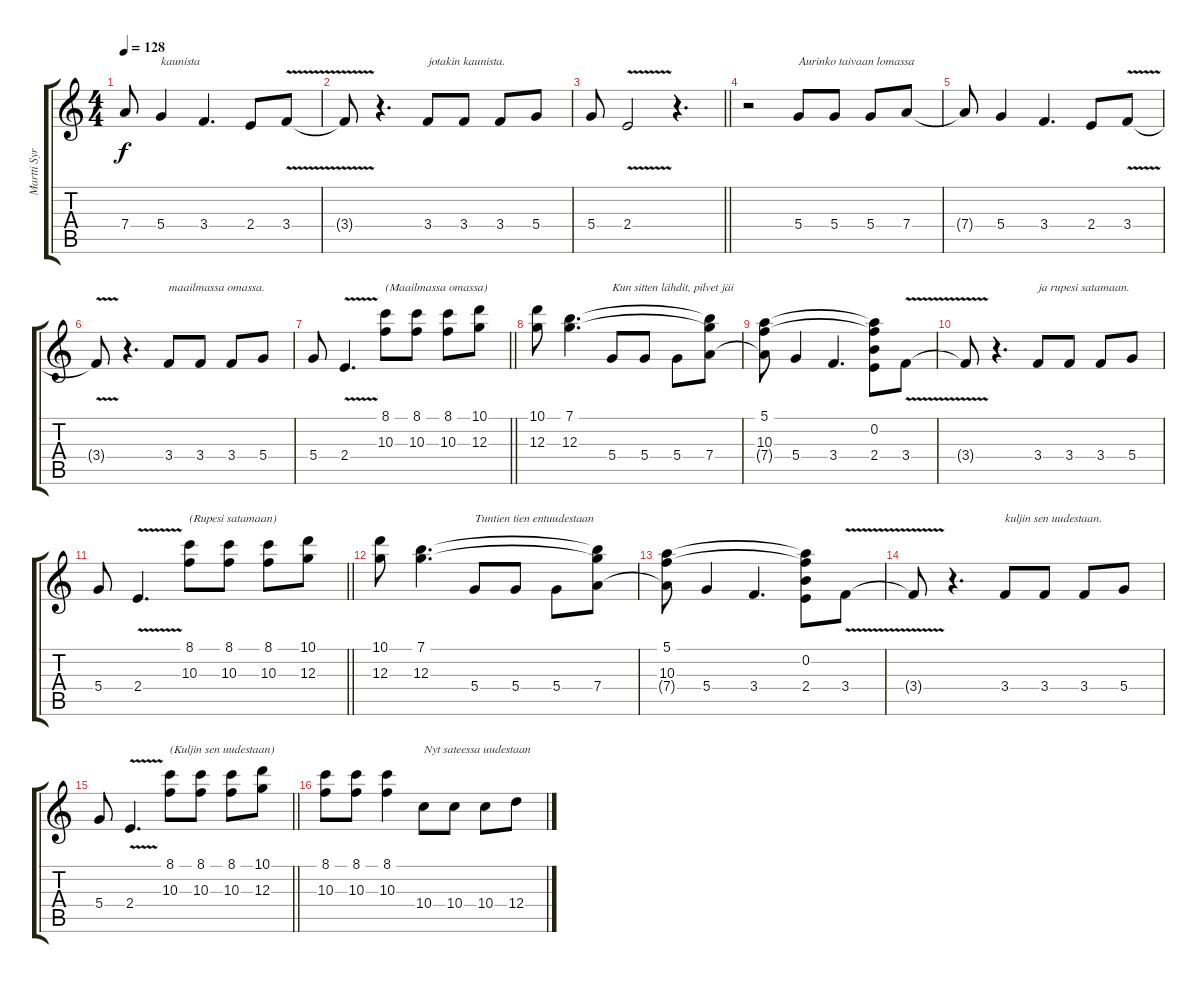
\track ("Martti Syrjä" "Martti Syr") {instrument overdrivenguitar}
\staff {score tabs}
\tuning (E4 B3 G3 D3 A2 E2) {hide}
\ts (4 4)
\tempo 128
\clef g2
\ks c
7.4{t}.8{dy f} 5.4.4{txt "kaunista"} 3.4.4{d} 2.4.8 3.4{v}.8 |
3.4{t}.8 r.4{d} 3.4.8{txt "jotakin kaunista."} 3.4.8 3.4.8 5.4.8 |
\barLineRight lightlight
5.4.8 2.4{v}.2 r.4{d} |
r.2 5.4.8{txt "Aurinko taivaan lomassa"} 5.4.8 5.4.8 7.4.8 |
7.4{t}.8 5.4.4 3.4.4{d} 2.4.8 3.4{v}.8 |
3.4{t}.8 r.4{d} 3.4.8{txt "maailmassa omassa."} 3.4.8 3.4.8 5.4.8 |
\barLineRight lightlight
5.4.8 2.4{v}.4{d} (8.1 10.3).8{txt "(Maailmassa omassa)"} (8.1 10.3).8 (8.1 10.3).8 (10.1 12.3).8 |
(10.1 12.3).8 (7.1 12.3).4{d} 5.4.8{txt "Kun sitten lähdit, pilvet jäi"} 5.4.8 5.4.8 (7.1{t} 12.3{t} 7.4).8 |
(5.1 10.3 7.4{t}).8 5.4.4 3.4.4{d} (5.1{t} 0.2 10.3{t} 2.4).8 3.4{v}.8 |
3.4{t}.8 r.4{d} 3.4.8{txt "ja rupesi satamaan."} 3.4.8 3.4.8 5.4.8 |
\barLineRight lightlight
5.4.8 2.4{v}.4{d} (8.1 10.3).8{txt "(Rupesi satamaan)"} (8.1 10.3).8 (8.1 10.3).8 (10.1 12.3).8 |
(10.1 12.3).8 (7.1 12.3).4{d} 5.4.8{txt "Tuntien tien entuudestaan"} 5.4.8 5.4.8 (7.1{t} 12.3{t} 7.4).8 |
(5.1 10.3 7.4{t}).8 5.4.4 3.4.4{d} (5.1{t} 0.2 10.3{t} 2.4).8 3.4{v}.8 |
3.4{t}.8 r.4{d} 3.4.8{txt "kuljin sen uudestaan."} 3.4.8 3.4.8 5.4.8 |
\barLineRight lightlight
5.4.8 2.4{v}.4{d} (8.1 10.3).8{txt "(Kuljin sen uudestaan)"} (8.1 10.3).8 (8.1 10.3).8 (10.1 12.3).8 |
(8.1 10.3).8 (8.1 10.3).8 (8.1 10.3).4 10.4.8{txt "Nyt sateessa uudestaan"} 10.4.8 10.4.8 12.4.8
